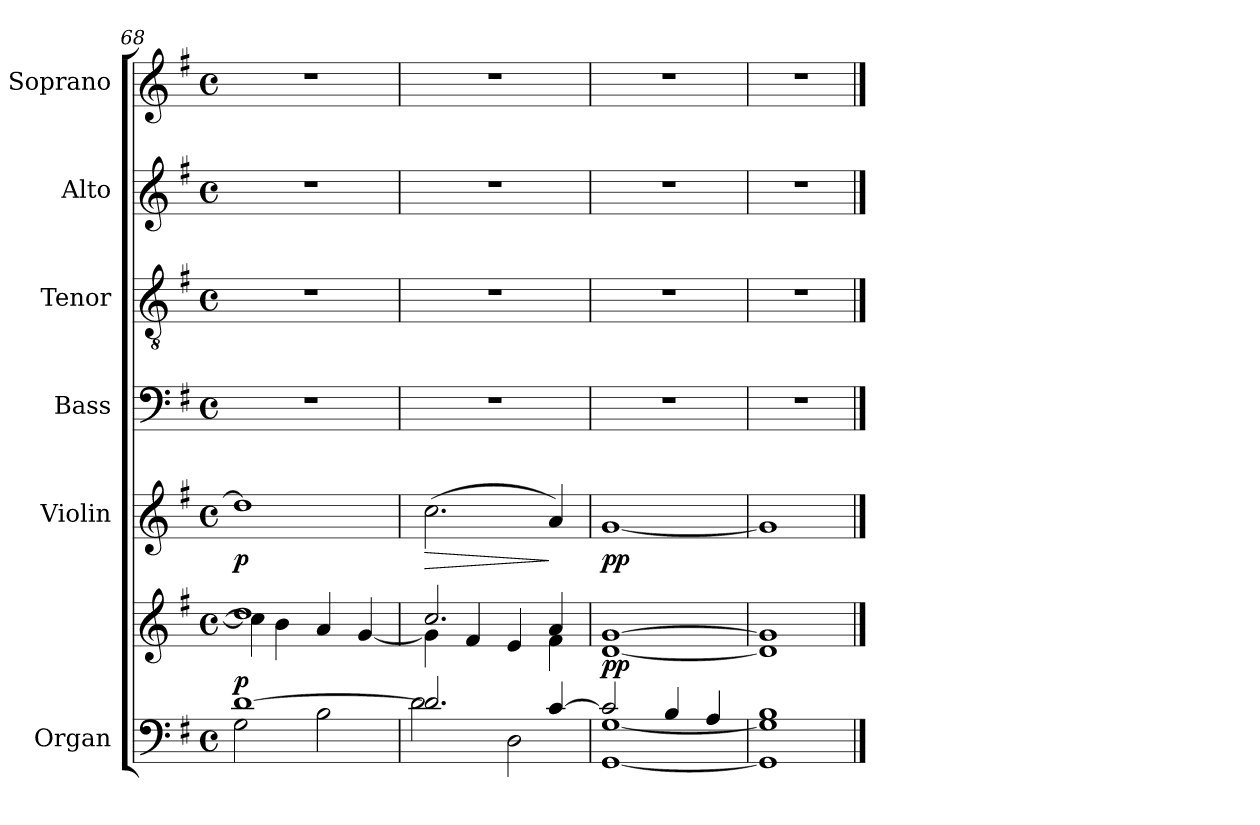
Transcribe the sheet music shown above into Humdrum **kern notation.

**kern	**kern	**dynam	**kern	**dynam	**kern	**kern	**kern	**kern
*part6	*part6	*part6	*part5	*part5	*part4	*part3	*part2	*part1
*staff7	*staff6	*staff6/7	*staff5	*staff5	*staff4	*staff3	*staff2	*staff1
*I"Organ	*	*	*I"Violin	*	*I"Bass	*I"Tenor	*I"Alto	*I"Soprano
*I'Org.	*	*	*I'Vln.	*	*I'B.	*I'T.	*I'A.	*I'S.
*clefF4	*clefG2	*	*clefG2	*	*clefF4	*clefGv2	*clefG2	*clefG2
*	*	*	*	*	*	*ITrd7c12	*	*
*k[f#]	*k[f#]	*	*k[f#]	*	*k[f#]	*k[f#]	*k[f#]	*k[f#]
*G:	*G:	*	*G:	*	*G:	*G:	*G:	*G:
*M4/4	*M4/4	*	*M4/4	*	*M4/4	*M4/4	*M4/4	*M4/4
*met(c)	*met(c)	*	*met(c)	*	*met(c)	*met(c)	*met(c)	*met(c)
=68	=68	=68	=68	=68	=68	=68	=68	=68
*^	*^	*	*	*	*	*	*	*
[1di	2Gi\	1ddi]	4cci\]	p	1ddi]	p	1r	1r	1r	1r
.	.	.	4bi\	.	.	.	.	.	.	.
.	2Bi\	.	4ai/	.	.	.	.	.	.	.
.	.	.	[4gi/	.	.	.	.	.	.	.
=69	=69	=69	=69	=69	=69	=69	=69	=69	=69	=69
!	!	!	!	!	!	!LO:HP:b	!	!	!	!
2.di/]	2di\	2.cci/	4gi\]	.	(2.cci\	>	1r	1r	1r	1r
.	.	.	4f#i/	.	.	.	.	.	.	.
.	2Di\	.	4ei/	.	.	.	.	.	.	.
[4ci/	.	4ai/	4f#i\	.	4ai/)	]	.	.	.	.
*	*	*v	*v	*	*	*	*	*	*	*
=70	=70	=70	=70	=70	=70	=70	=70	=70	=70
2ci/]	[1GGi [1Gi	[1di [1gi	pp	[1gi	pp	1r	1r	1r	1r
4Bi/	.	.	.	.	.	.	.	.	.
4Ai/	.	.	.	.	.	.	.	.	.
=71	=71	=71	=71	=71	=71	=71	=71	=71	=71
1Bi	1GGi] 1Gi]	1di] 1gi]	.	1gi]	.	1r	1r	1r	1r
*v	*v	*	*	*	*	*	*	*	*
==	==	==	==	==	==	==	==	==
*-	*-	*-	*-	*-	*-	*-	*-	*-
